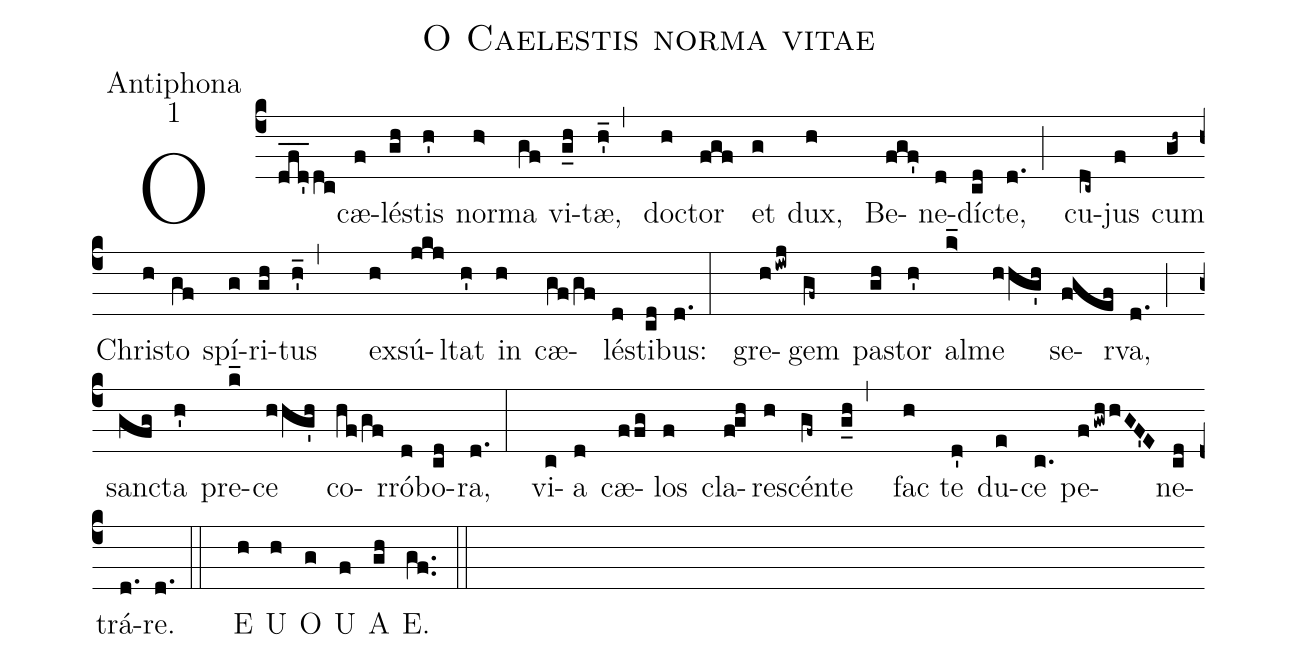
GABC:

name:O Caelestis norma vitae;
office-part:Antiphona;
mode:1;
%%
(c4)O(dfd___'/dc) cæ(f)lé(gh)stis(h') no(h>)rma(gf) vi(g_h)tæ, (h_',)
do(h)ctor(fgf) et(g) dux, (h) Be(fgf')ne(d)dí(cd)cte, (d.;)
cu(dc~)jus(f) cum(gh~) Chri(h)sto(gf) spí(g)ri(gh)tus(h_', ) e(h)xsú(jkj)ltat(h') in(h) cæ(gf/gf)lé(d)sti(cd)bus: (d.:)
gre(hiwj)gem(gf~) pa(gh)stor(h') a(k>_)lme(hhg'h) se(fgef)rva, (d.;)
sa(gfg)ncta(h') pre(k_)ce(hhg'h) co(hf/gf)rró(d)bo(cd)ra, (d.:)
vi(c)a(d) cæ(ffg)los(f) cla(fgh)re(h)scé(gf~)nte (g_h,)
fa(h)c te(d') du(e)ce(c.) pe(fgwh/hGF'E)ne(cd)trá(d.)re. (d.::)
E(h) U(h) O(g) U(f) A(gh) E. (gf..::)
